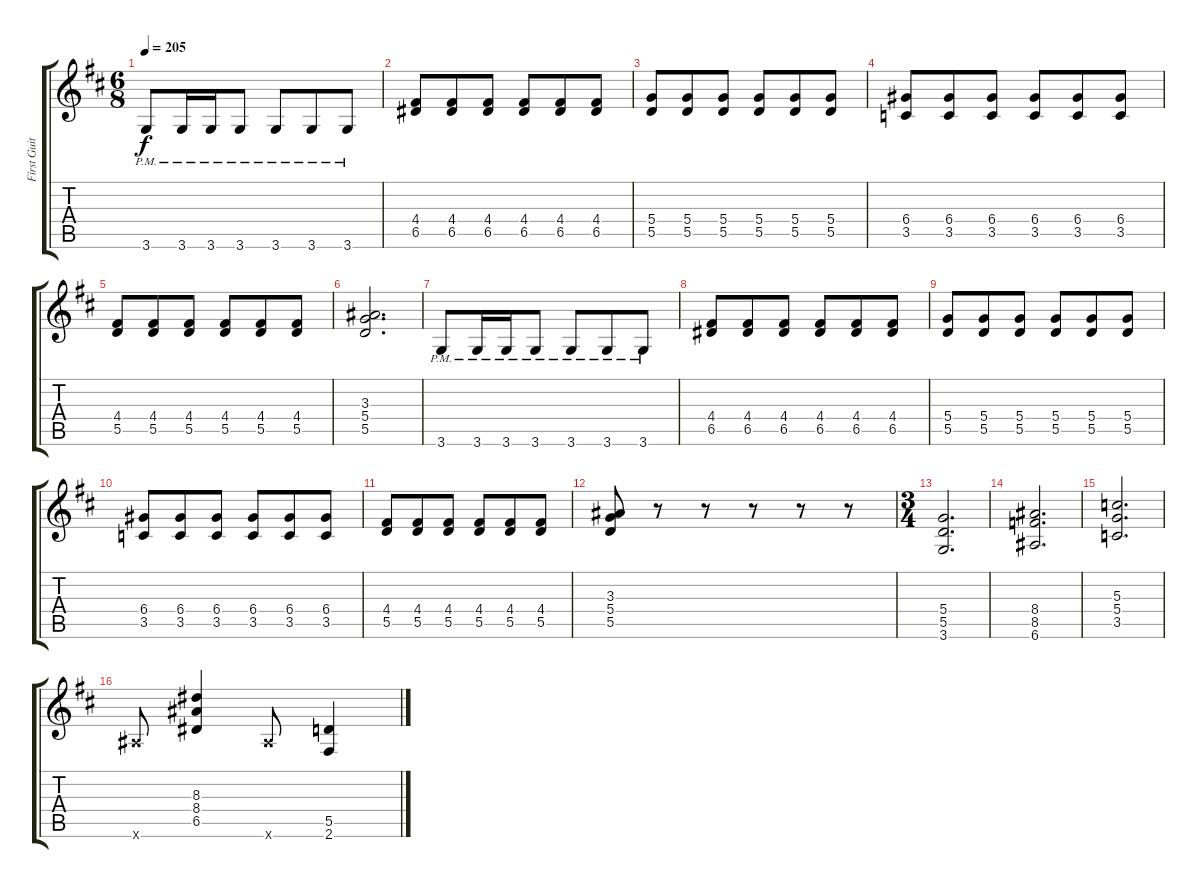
\track ("First Guitar" "First Guit") {instrument overdrivenguitar}
\staff {score tabs}
\tuning (E4 B3 G3 D3 A2 E2) {hide}
\ts (6 8)
\tempo 205
\clef g2
\ks d
3.6{pm}.8{dy f} 3.6{pm}.16 3.6{pm}.16 3.6{pm}.8 3.6{pm}.8 3.6{pm}.8 3.6{pm}.8 |
(4.4 6.5).8 (4.4 6.5).8 (4.4 6.5).8 (4.4 6.5).8 (4.4 6.5).8 (4.4 6.5).8 |
(5.4 5.5).8 (5.4 5.5).8 (5.4 5.5).8 (5.4 5.5).8 (5.4 5.5).8 (5.4 5.5).8 |
(6.4 3.5).8 (6.4 3.5).8 (6.4 3.5).8 (6.4 3.5).8 (6.4 3.5).8 (6.4 3.5).8 |
(4.4 5.5).8 (4.4 5.5).8 (4.4 5.5).8 (4.4 5.5).8 (4.4 5.5).8 (4.4 5.5).8 |
(3.3 5.4 5.5).2{d} |
3.6{pm}.8 3.6{pm}.16 3.6{pm}.16 3.6{pm}.8 3.6{pm}.8 3.6{pm}.8 3.6{pm}.8 |
(4.4 6.5).8 (4.4 6.5).8 (4.4 6.5).8 (4.4 6.5).8 (4.4 6.5).8 (4.4 6.5).8 |
(5.4 5.5).8 (5.4 5.5).8 (5.4 5.5).8 (5.4 5.5).8 (5.4 5.5).8 (5.4 5.5).8 |
(6.4 3.5).8 (6.4 3.5).8 (6.4 3.5).8 (6.4 3.5).8 (6.4 3.5).8 (6.4 3.5).8 |
(4.4 5.5).8 (4.4 5.5).8 (4.4 5.5).8 (4.4 5.5).8 (4.4 5.5).8 (4.4 5.5).8 |
(3.3 5.4 5.5).8 r.8 r.8 r.8 r.8 r.8 |
\ts (3 4)
(5.4 5.5 3.6).2{d} |
(8.4 8.5 6.6).2{d} |
(5.3 5.4 3.5).2{d} |
6.6{x}.8 (8.3 8.4 6.5).4 6.6{x}.8 (5.5 2.6).4
